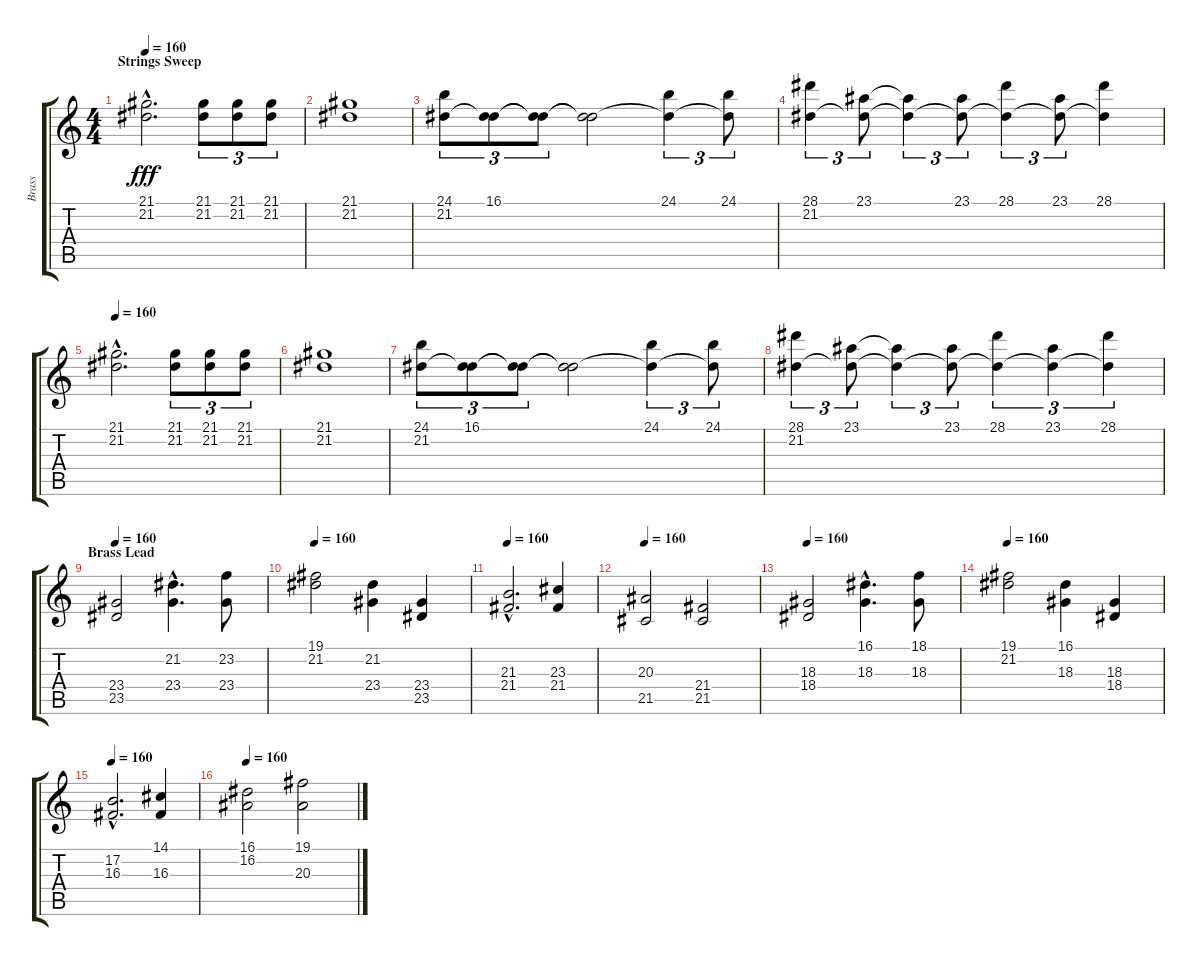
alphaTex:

\track ("Brass" "Brass") {instrument brasssection}
\staff {score tabs}
\tuning (B3 Gb3 D3 A2 E2 B1) {hide}
\ts (4 4)
\section ("" "Strings Sweep")
\tempo 160
\clef g2
\ks c
(21.1{hac} 21.2{hac}).2{d dy fff} (21.1 21.2).8{tu (3 2)} (21.1 21.2).8{tu (3 2)} (21.1 21.2).8{tu (3 2)} |
(21.1 21.2).1 |
(24.1 21.2).8{tu (3 2)} (16.1 21.2{t}).8{tu (3 2)} (16.1{t} 21.2{t}).8{tu (3 2)} (16.1{t} 21.2{t}).2 (24.1 21.2{t}).4{tu (3 2)} (24.1 21.2{t}).8{tu (3 2)} |
(28.1 21.2).4{tu (3 2)} (23.1 21.2{t}).8{tu (3 2)} (23.1{t} 21.2{t}).4{tu (3 2)} (23.1 21.2{t}).8{tu (3 2)} (28.1 21.2{t}).4{tu (3 2)} (23.1 21.2{t}).8{tu (3 2)} (28.1 21.2{t}).4 |
\tempo 160
(21.1{hac} 21.2{hac}).2{d} (21.1 21.2).8{tu (3 2)} (21.1 21.2).8{tu (3 2)} (21.1 21.2).8{tu (3 2)} |
(21.1 21.2).1 |
(24.1 21.2).8{tu (3 2)} (16.1 21.2{t}).8{tu (3 2)} (16.1{t} 21.2{t}).8{tu (3 2)} (16.1{t} 21.2{t}).2 (24.1 21.2{t}).4{tu (3 2)} (24.1 21.2{t}).8{tu (3 2)} |
(28.1 21.2).4{tu (3 2)} (23.1 21.2{t}).8{tu (3 2)} (23.1{t} 21.2{t}).4{tu (3 2)} (23.1 21.2{t}).8{tu (3 2)} (28.1 21.2{t}).4{tu (3 2)} (23.1 21.2{t}).4{tu (3 2)} (28.1 21.2{t}).4{tu (3 2)} |
\section ("" "Brass Lead")
\tempo 160
(23.4 23.5).2 (21.2{hac} 23.4{hac}).4{d} (23.2 23.4).8 |
\tempo 160
(19.1 21.2).2 (21.2 23.4).4 (23.4 23.5).4 |
\tempo 160
(21.3{hac} 21.4{hac}).2{d} (23.3 21.4).4 |
\tempo 160
(20.3 21.5).2 (21.4 21.5).2 |
\tempo 160
(18.3 18.4).2 (16.1{hac} 18.3{hac}).4{d} (18.1 18.3).8 |
\tempo 160
(19.1 21.2).2 (16.1 18.3).4 (18.3 18.4).4 |
\tempo 160
(17.2{hac} 16.3{hac}).2{d} (14.1 16.3).4 |
\tempo 160
(16.1 16.2).2 (19.1 20.3).2
